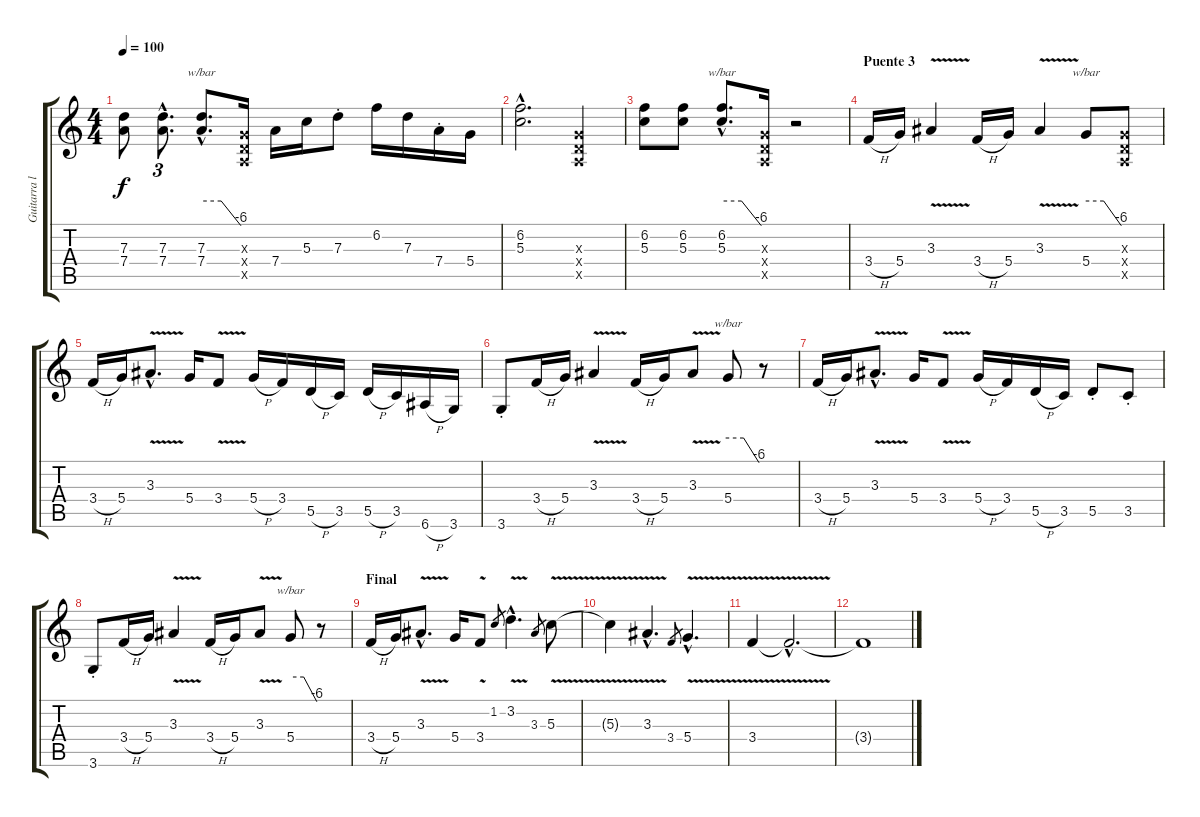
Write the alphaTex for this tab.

\track ("Guitarra líder" "Guitarra l") {instrument distortionguitar}
\staff {score tabs}
\tuning (E4 B3 G3 D3 A2 E2) {hide}
\ts (4 4)
\tempo 100
\clef g2
\ks c
(7.3 7.4).8{dy f} (7.3{hac} 7.4{hac}).8{d tu (3 2)} (7.3{hac} 7.4{hac}).8{d tbe (custom default 0 0 30 0 60 -24)} (0.3{x} 0.4{x} 0.5{x}).16 7.4.16 5.3.16 7.3{st}.8 6.2.16 7.3.16 7.4{st}.16 5.4.16 |
(6.2{hac} 5.3{hac}).2{d} (0.3{x} 0.4{x} 0.5{x}).4 |
(6.2 5.3).8 (6.2 5.3).8 (6.2{hac} 5.3{hac}).8{d tbe (custom default 0 0 30 0 60 -24)} (0.3{x} 0.4{x} 0.5{x}).16 r.2 |
\section ("" "Puente 3")
3.4{h}.16 5.4.16 3.3{v}.4 3.4{h}.16 5.4.16 3.3{v}.4 5.4.8{tbe (custom default 0 0 30 0 60 -24)} (0.3{x} 0.4{x} 0.5{x}).8 |
3.4{h}.16 5.4.16 3.3{v hac}.8{d} 5.4.16 3.4{v}.8 5.4{h}.16 3.4.16 5.5{h}.16 3.5.16 5.5{h}.16 3.5.16 6.6{h}.16 3.6.16 |
3.6{st}.8 3.4{h}.16 5.4.16 3.3{v}.4 3.4{h}.16 5.4.16 3.3{v}.8 5.4.8{tbe (custom default 0 0 30 0 60 -24)} r.8 |
3.4{h}.16 5.4.16 3.3{v hac}.8{d} 5.4.16 3.4{v}.8 5.4{h}.16 3.4.16 5.5{h}.16 3.5.16 5.5{st}.8 3.5{st}.8 |
3.6{st}.8 3.4{h}.16 5.4.16 3.3{v}.4 3.4{h}.16 5.4.16 3.3{v}.8 5.4.8{tbe (custom default 0 0 30 0 60 -24)} r.8 |
\section ("" "Final")
3.4{h}.16 5.4.16 3.3{v hac}.8{d} 5.4.16 3.4{v}.8 1.2.8{gr} 3.2{v hac}.4{d} 3.3.8{gr} 5.3{v}.8 |
5.3{t}.4 3.3{v hac}.4{d} 3.4.8{gr} 5.4{v hac}.4{d} |
3.4{v}.4 3.4{hac t}.2{d volume 0} |
3.4{t}.1
